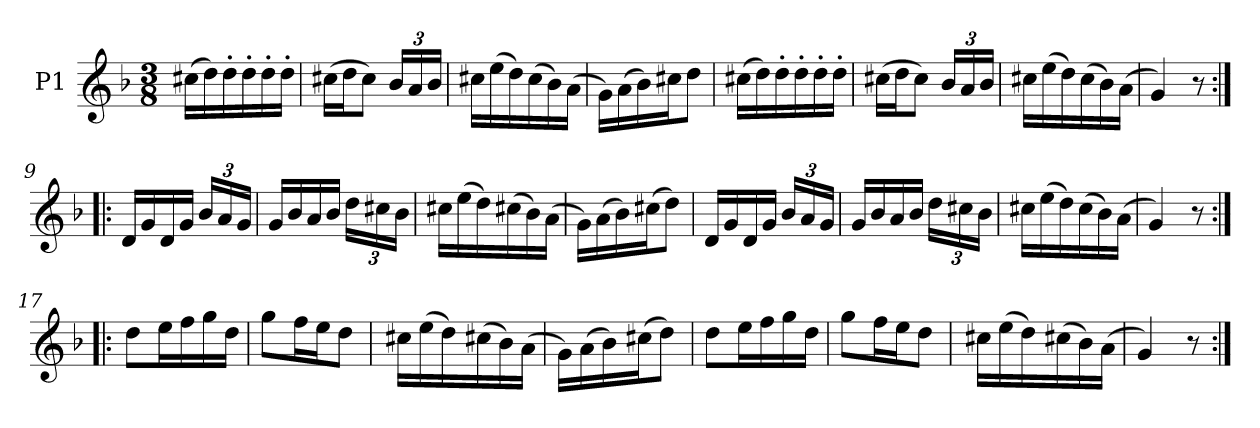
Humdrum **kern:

**kern
*part1
*staff1
*I"P1
*clefG2
*k[b-]
*G:dor
*M3/8
=1
(16cc#XLL
16dd)
16dd'
16dd'
16dd'
16dd'JJ
=2
(16cc#XLL
16ddJ
8cc#J)
24b-LL
24a
24b-JJ
=3
16cc#XLL
(16ee
16dd)
(16cc#
16b-)
(16aJJ
=4
16gLL)
(16a
16b-)
16cc#XJ
8ddJ
=5
(16cc#XLL
16dd)
16dd'
16dd'
16dd'
16dd'JJ
=6
(16cc#XLL
16ddJ
8cc#J)
24b-LL
24a
24b-JJ
=7
16cc#XLL
(16ee
16dd)
(16cc#
16b-)
(16aJJ
=8
4g)
8r
=9:|!|:
16dLL
16g
16d
16gJJ
24b-LL
24a
24gJJ
=10
16gLL
16b-
16a
16b-JJ
24ddLL
24cc#X
24b-JJ
=11
16cc#XLL
(16ee
16dd)
(16cc#X
16b-)
(16aJJ
=12
16gLL)
(16a
16b-)
(16cc#XJ
8ddJ)
=13
16dLL
16g
16d
16gJJ
24b-LL
24a
24gJJ
=14
16gLL
16b-
16a
16b-JJ
24ddLL
24cc#X
24b-JJ
=15
16cc#XLL
(16ee
16dd)
(16cc#
16b-)
(16aJJ
=16
4g)
8r
=17:|!|:
8ddL
16eeL
16ff
16gg
16ddJJ
=18
8ggL
16ffL
16eeJ
8ddJ
=19
16cc#XLL
(16ee
16dd)
(16cc#X
16b-)
(16aJJ
=20
16gLL)
(16a
16b-)
(16cc#XJ
8ddJ)
=21
8ddL
16eeL
16ff
16gg
16ddJJ
=22
8ggL
16ffL
16eeJ
8ddJ
=23
16cc#XLL
(16ee
16dd)
(16cc#X
16b-)
(16aJJ
=24
4g)
8r
=:|!
*-
